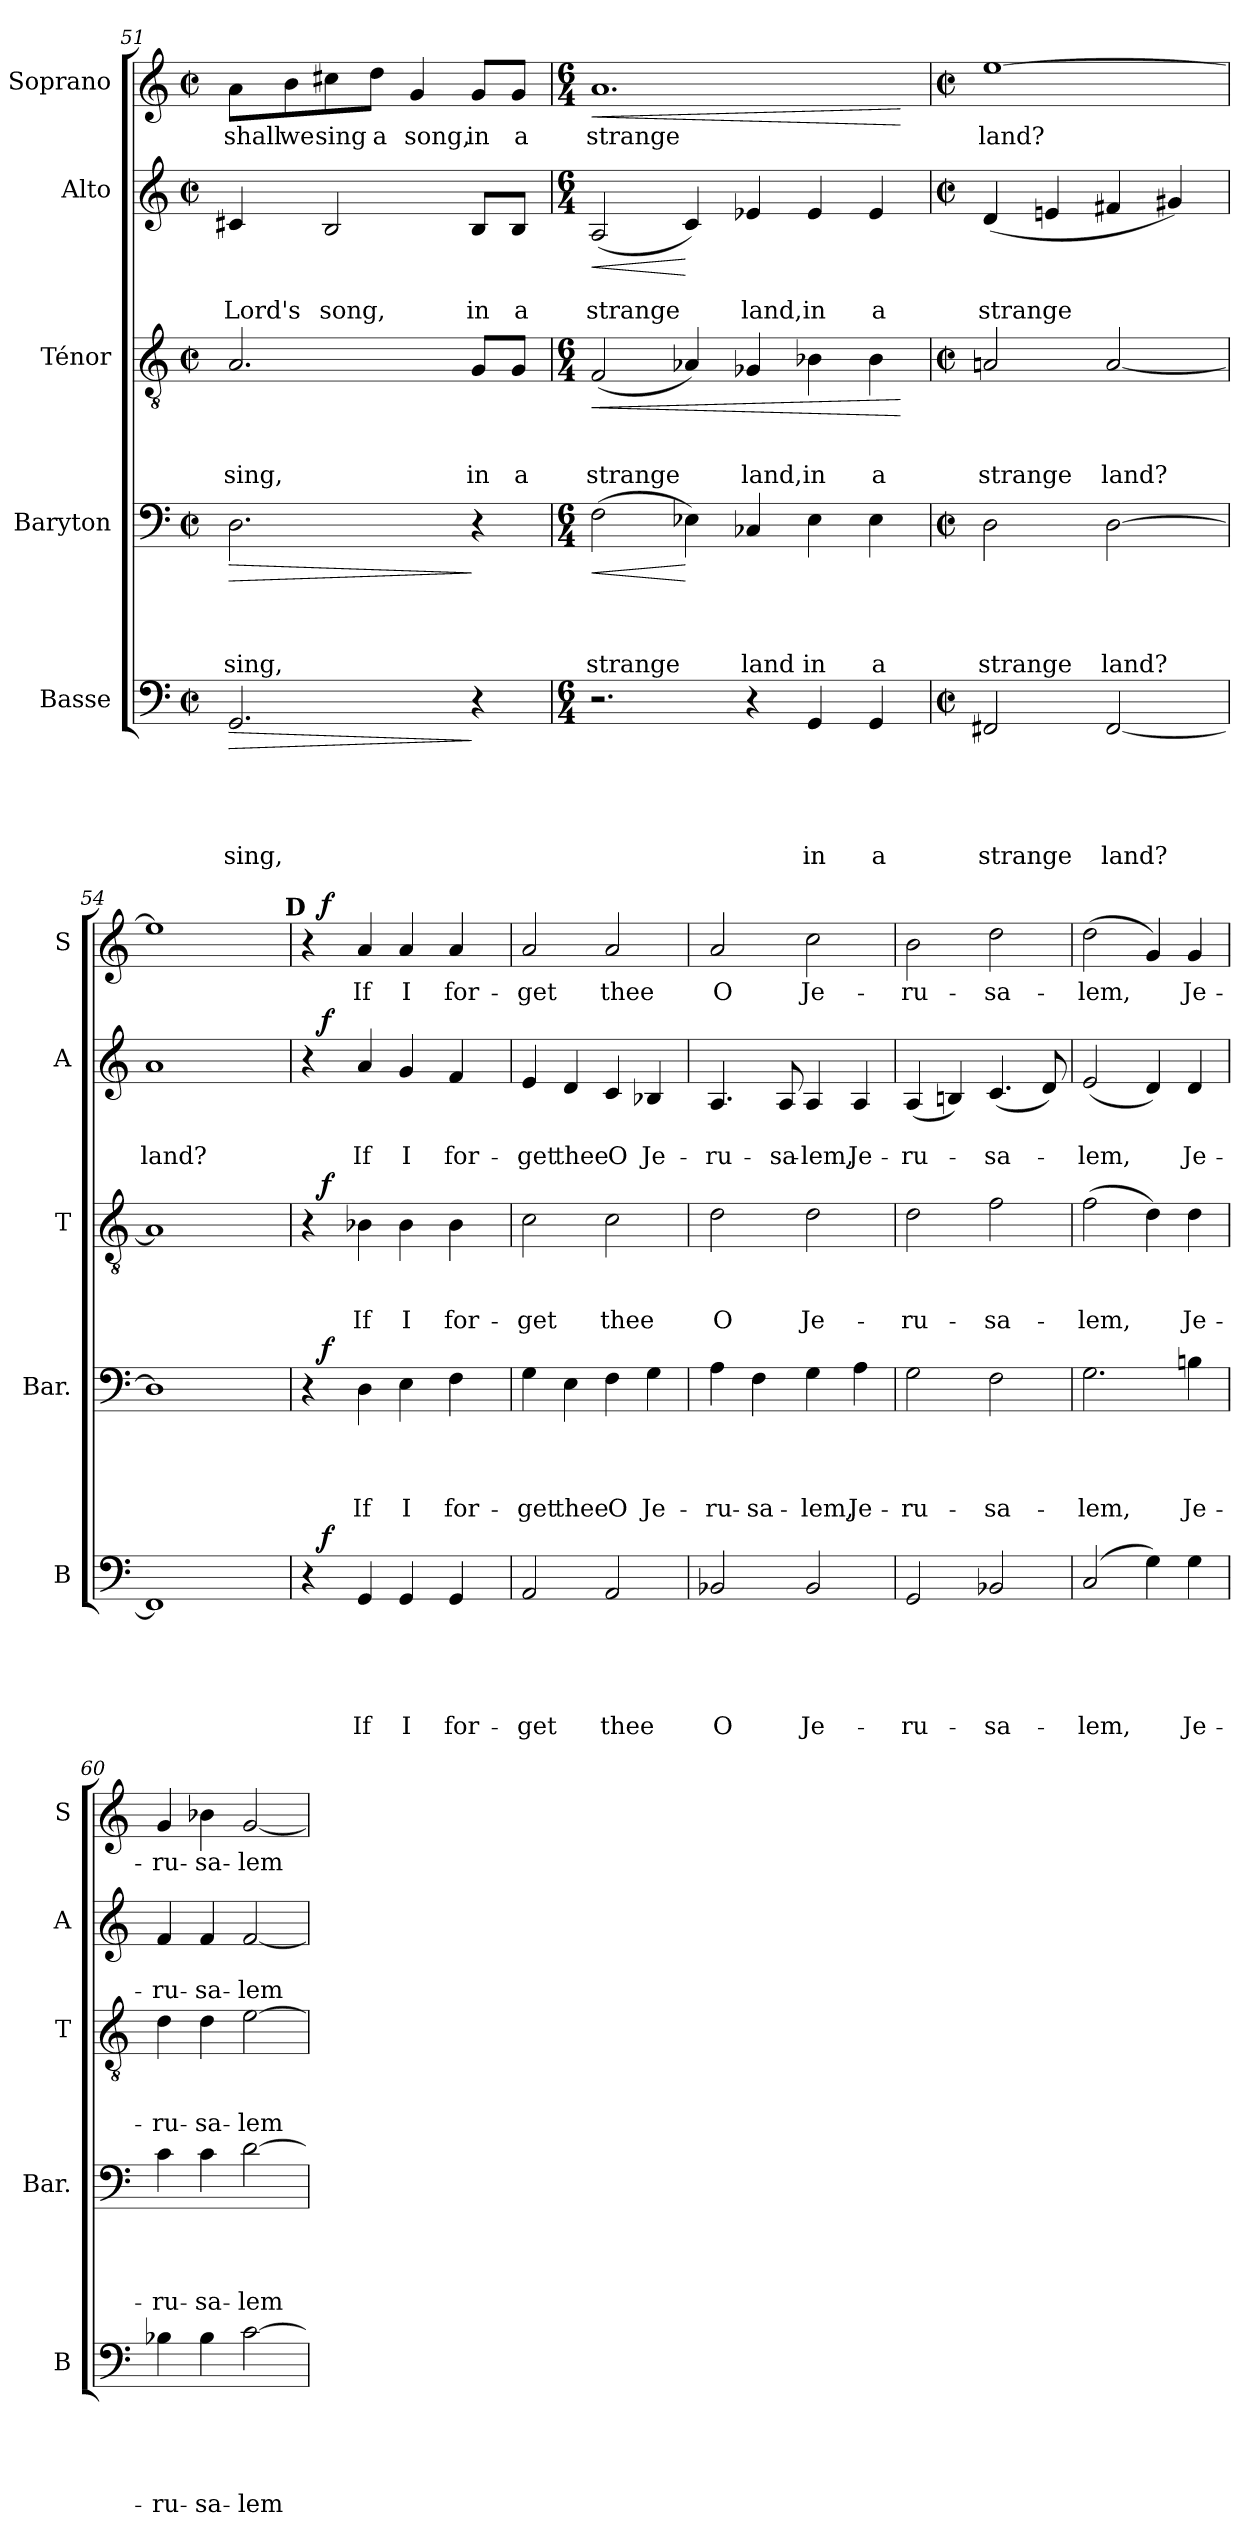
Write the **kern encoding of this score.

**kern	**text	**text	**text	**text	**text	**dynam	**kern	**text	**text	**text	**text	**dynam	**kern	**text	**text	**text	**dynam	**kern	**text	**text	**dynam	**kern	**text	**dynam
*part5	*part5	*part5	*part5	*part5	*part5	*part5	*part4	*part4	*part4	*part4	*part4	*part4	*part3	*part3	*part3	*part3	*part3	*part2	*part2	*part2	*part2	*part1	*part1	*part1
*staff5	*staff5	*staff5	*staff5	*staff5	*staff5	*staff5	*staff4	*staff4	*staff4	*staff4	*staff4	*staff4	*staff3	*staff3	*staff3	*staff3	*staff3	*staff2	*staff2	*staff2	*staff2	*staff1	*staff1	*staff1
*I"Basse	*	*	*	*	*	*	*I"Baryton	*	*	*	*	*	*I"Ténor	*	*	*	*	*I"Alto	*	*	*	*I"Soprano	*	*
*I'B	*	*	*	*	*	*	*I'Bar.	*	*	*	*	*	*I'T	*	*	*	*	*I'A	*	*	*	*I'S	*	*
*clefF4	*	*	*	*	*	*	*clefF4	*	*	*	*	*	*clefGv2	*	*	*	*	*clefG2	*	*	*	*clefG2	*	*
*k[]	*	*	*	*	*	*	*k[]	*	*	*	*	*	*k[]	*	*	*	*	*k[]	*	*	*	*k[]	*	*
*C:	*	*	*	*	*	*	*C:	*	*	*	*	*	*C:	*	*	*	*	*C:	*	*	*	*C:	*	*
*M2/2	*	*	*	*	*	*	*M2/2	*	*	*	*	*	*M2/2	*	*	*	*	*M2/2	*	*	*	*M2/2	*	*
*met(c|)	*	*	*	*	*	*	*met(c|)	*	*	*	*	*	*met(c|)	*	*	*	*	*met(c|)	*	*	*	*met(c|)	*	*
=51	=51	=51	=51	=51	=51	=51	=51	=51	=51	=51	=51	=51	=51	=51	=51	=51	=51	=51	=51	=51	=51	=51	=51	=51
!	!	!	!	!	!LO:LY:b	!LO:HP:b	!	!	!	!	!LO:LY:b	!LO:HP:b	!	!	!	!LO:LY:b	!	!	!	!LO:LY:b	!	!	!LO:LY:b	!
2.GG/	.	.	.	.	sing,	>	2.D\	.	.	.	sing,	>	2.A/	.	.	sing,	.	4c#X/	.	Lord's	.	8a\L	shall	.
!	!	!	!	!	!	!	!	!	!	!	!	!	!	!	!	!	!	!	!	!	!	!	!LO:LY:b	!
.	.	.	.	.	.	.	.	.	.	.	.	.	.	.	.	.	.	.	.	.	.	8b\	we	.
!	!	!	!	!	!	!	!	!	!	!	!	!	!	!	!	!	!	!	!	!LO:LY:b	!	!	!LO:LY:b	!
.	.	.	.	.	.	.	.	.	.	.	.	.	.	.	.	.	.	2B/	.	song,	.	8cc#X\	sing	.
!	!	!	!	!	!	!	!	!	!	!	!	!	!	!	!	!	!	!	!	!	!	!	!LO:LY:b	!
.	.	.	.	.	.	.	.	.	.	.	.	.	.	.	.	.	.	.	.	.	.	8dd\J	a	.
!	!	!	!	!	!	!	!	!	!	!	!	!	!	!	!	!	!	!	!	!	!	!	!LO:LY:b	!
.	.	.	.	.	.	.	.	.	.	.	.	.	.	.	.	.	.	.	.	.	.	4g/	song,	.
!	!	!	!	!	!	!	!	!	!	!	!	!	!	!	!	!LO:LY:b	!	!	!	!LO:LY:b	!	!	!LO:LY:b	!
4r	.	.	.	.	.	]	4r	.	.	.	.	]	8G/L	.	.	in	.	8B/L	.	in	.	8g/L	in	.
!	!	!	!	!	!	!	!	!	!	!	!	!	!	!	!	!LO:LY:b	!	!	!	!LO:LY:b	!	!	!LO:LY:b	!
.	.	.	.	.	.	.	.	.	.	.	.	.	8G/J	.	.	a	.	8B/J	.	a	.	8g/J	a	.
=52	=52	=52	=52	=52	=52	=52	=52	=52	=52	=52	=52	=52	=52	=52	=52	=52	=52	=52	=52	=52	=52	=52	=52	=52
*M6/4	*	*	*	*	*	*	*M6/4	*	*	*	*	*	*M6/4	*	*	*	*	*M6/4	*	*	*	*M6/4	*	*
!	!	!	!	!	!	!	!	!	!	!	!LO:LY:b	!LO:HP:b	!	!	!	!LO:LY:b	!LO:HP:b	!	!	!LO:LY:b	!LO:HP:b	!	!LO:LY:b	!LO:HP:b
2.r	.	.	.	.	.	.	(>2F\	.	.	.	strange	<	(<2F/	.	.	strange	<	(<2A/	.	strange	<	1.a	strange	<
.	.	.	.	.	.	.	4E-X\)	.	.	.	.	[	4A-X/)	.	.	.	.	4c/)	.	.	[	.	.	.
!	!	!	!	!	!	!	!	!	!	!	!LO:LY:b	!	!	!	!	!LO:LY:b	!	!	!	!LO:LY:b	!	!	!	!
4r	.	.	.	.	.	.	4C-X/	.	.	.	land	.	4G-X/	.	.	land,	.	4e-X/	.	land,	.	.	.	.
!	!	!	!	!	!LO:LY:b	!	!	!	!	!	!LO:LY:b	!	!	!	!	!LO:LY:b	!	!	!	!LO:LY:b	!	!	!	!
4GG/	.	.	.	.	in	.	4E-\	.	.	.	in	.	4B-X\	.	.	in	.	4e-/	.	in	.	.	.	.
!	!	!	!	!	!LO:LY:b	!	!	!	!	!	!LO:LY:b	!	!	!	!	!LO:LY:b	!	!	!	!LO:LY:b	!	!	!	!
4GG/	.	.	.	.	a	.	4E-\	.	.	.	a	.	4B-\	.	.	a	.	4e-/	.	a	.	.	.	.
.	.	.	.	.	.	.	.	.	.	.	.	.	.	.	.	.	[	.	.	.	.	.	.	[
=53	=53	=53	=53	=53	=53	=53	=53	=53	=53	=53	=53	=53	=53	=53	=53	=53	=53	=53	=53	=53	=53	=53	=53	=53
*M2/2	*	*	*	*	*	*	*M2/2	*	*	*	*	*	*M2/2	*	*	*	*	*M2/2	*	*	*	*M2/2	*	*
*met(c|)	*	*	*	*	*	*	*met(c|)	*	*	*	*	*	*met(c|)	*	*	*	*	*met(c|)	*	*	*	*met(c|)	*	*
!	!	!	!	!	!LO:LY:b	!	!	!	!	!	!LO:LY:b	!	!	!	!	!LO:LY:b	!	!	!	!LO:LY:b	!	!	!LO:LY:b	!
2FF#X/	.	.	.	.	strange	.	2D\	.	.	.	strange	.	2Ani/	.	.	strange	.	(<4d/	.	strange	.	[>1ee	land?	.
.	.	.	.	.	.	.	.	.	.	.	.	.	.	.	.	.	.	4eni/	.	.	.	.	.	.
!	!	!	!	!	!LO:LY:b	!	!	!	!	!	!LO:LY:b	!	!	!	!	!LO:LY:b	!	!	!	!	!	!	!	!
[<2FF#/	.	.	.	.	land?	.	[>2D\	.	.	.	land?	.	[<2A/	.	.	land?	.	4f#X/	.	.	.	.	.	.
.	.	.	.	.	.	.	.	.	.	.	.	.	.	.	.	.	.	4g#X/)	.	.	.	.	.	.
=54	=54	=54	=54	=54	=54	=54	=54	=54	=54	=54	=54	=54	=54	=54	=54	=54	=54	=54	=54	=54	=54	=54	=54	=54
!	!	!	!	!	!	!	!	!	!	!	!	!	!	!	!	!	!	!	!	!LO:LY:b	!	!	!	!
*	*	*	*	*	*	*	*	*	*	*	*	*	*	*	*	*	*	*	*	*	*	*^	*	*
1FF#]	.	.	.	.	.	.	1D]	.	.	.	.	.	1A]	.	.	.	.	1a	.	land?	.	1ee]	3%2ryy	.	.
.	.	.	.	.	.	.	.	.	.	.	.	.	.	.	.	.	.	.	.	.	.	.	6ryy	.	.
.	.	.	.	.	.	.	.	.	.	.	.	.	.	.	.	.	.	.	.	.	.	.	12...ryy	.	.
!	!	!	!	!	!	!	!	!	!	!	!	!	!	!	!	!	!	!	!	!	!	!	!LO:TX:a:B:t=D	!	!
.	.	.	.	.	.	.	.	.	.	.	.	.	.	.	.	.	.	.	.	.	.	.	96ryy	.	.
=55	=55	=55	=55	=55	=55	=55	=55	=55	=55	=55	=55	=55	=55	=55	=55	=55	=55	=55	=55	=55	=55	=55	=55	=55	=55
*^	*	*	*	*	*	*	*^	*	*	*	*	*	*^	*	*	*	*	*^	*	*	*	*	*	*	*
4r	24ryy	.	.	.	.	.	.	4r	24ryy	.	.	.	.	.	4r	24ryy	.	.	.	.	4r	24ryy	.	.	.	4r	24ryy	.	.
.	96ryy	.	.	.	.	.	.	.	96ryy	.	.	.	.	.	.	96ryy	.	.	.	.	.	96ryy	.	.	.	.	96ryy	.	.
!	!	!	!	!	!	!	!LO:DY:b	!	!	!	!	!	!	!LO:DY:b	!	!	!	!	!	!LO:DY:b	!	!	!	!	!LO:DY:b	!	!	!	!LO:DY:b
.	3%2ryy	.	.	.	.	.	f	.	3%2ryy	.	.	.	.	f	.	3%2ryy	.	.	.	f	.	3%2ryy	.	.	f	.	3%2ryy	.	f
!	!	!	!	!	!	!LO:LY:b	!	!	!	!	!	!	!LO:LY:b	!	!	!	!	!	!LO:LY:b	!	!	!	!	!LO:LY:b	!	!	!	!LO:LY:b	!
4GG/	.	.	.	.	.	If	.	4D\	.	.	.	.	If	.	4B-X\	.	.	.	If	.	4a/	.	.	If	.	4a/	.	If	.
!	!	!	!	!	!	!LO:LY:b	!	!	!	!	!	!	!LO:LY:b	!	!	!	!	!	!LO:LY:b	!	!	!	!	!LO:LY:b	!	!	!	!LO:LY:b	!
4GG/	.	.	.	.	.	I	.	4E\	.	.	.	.	I	.	4B-\	.	.	.	I	.	4g/	.	.	I	.	4a/	.	I	.
.	6ryy	.	.	.	.	.	.	.	6ryy	.	.	.	.	.	.	6ryy	.	.	.	.	.	6ryy	.	.	.	.	6ryy	.	.
!	!	!	!	!	!	!LO:LY:b	!	!	!	!	!	!	!LO:LY:b	!	!	!	!	!	!LO:LY:b	!	!	!	!	!LO:LY:b	!	!	!	!LO:LY:b	!
4GG/	.	.	.	.	.	for-	.	4F\	.	.	.	.	for-	.	4B-\	.	.	.	for-	.	4f/	.	.	for-	.	4a/	.	for-	.
.	12ryy	.	.	.	.	.	.	.	12ryy	.	.	.	.	.	.	12ryy	.	.	.	.	.	12ryy	.	.	.	.	12ryy	.	.
.	48.ryy	.	.	.	.	.	.	.	48.ryy	.	.	.	.	.	.	48.ryy	.	.	.	.	.	48.ryy	.	.	.	.	48.ryy	.	.
!!LO:LB:g=z
=56	=56	=56	=56	=56	=56	=56	=56	=56	=56	=56	=56	=56	=56	=56	=56	=56	=56	=56	=56	=56	=56	=56	=56	=56	=56	=56	=56	=56	=56
!	!	!	!	!	!	!LO:LY:b	!	!	!	!	!	!	!LO:LY:b	!	!	!	!	!	!LO:LY:b	!	!	!	!	!LO:LY:b	!	!	!	!LO:LY:b	!
*v	*v	*	*	*	*	*	*	*	*	*	*	*	*	*	*v	*v	*	*	*	*	*v	*v	*	*	*	*v	*v	*	*
*	*	*	*	*	*	*	*v	*v	*	*	*	*	*	*	*	*	*	*	*	*	*	*	*	*	*
2AA/	.	.	.	.	-get	.	4G\	.	.	.	-get	.	2c\	.	.	-get	.	4e/	.	-get	.	2a/	-get	.
!	!	!	!	!	!	!	!	!	!	!	!LO:LY:b	!	!	!	!	!	!	!	!	!LO:LY:b	!	!	!	!
.	.	.	.	.	.	.	4E\	.	.	.	thee	.	.	.	.	.	.	4d/	.	thee	.	.	.	.
!	!	!	!	!	!LO:LY:b	!	!	!	!	!	!LO:LY:b	!	!	!	!	!LO:LY:b	!	!	!	!LO:LY:b	!	!	!LO:LY:b	!
2AA/	.	.	.	.	thee	.	4F\	.	.	.	O	.	2c\	.	.	thee	.	4c/	.	O	.	2a/	thee	.
!	!	!	!	!	!	!	!	!	!	!	!LO:LY:b	!	!	!	!	!	!	!	!	!LO:LY:b	!	!	!	!
.	.	.	.	.	.	.	4G\	.	.	.	Je-	.	.	.	.	.	.	4B-X/	.	Je-	.	.	.	.
=57	=57	=57	=57	=57	=57	=57	=57	=57	=57	=57	=57	=57	=57	=57	=57	=57	=57	=57	=57	=57	=57	=57	=57	=57
!	!	!	!	!	!LO:LY:b	!	!	!	!	!	!LO:LY:b	!	!	!	!	!LO:LY:b	!	!	!	!LO:LY:b	!	!	!LO:LY:b	!
2BB-X/	.	.	.	.	O	.	4A\	.	.	.	-ru-	.	2d\	.	.	O	.	4.A/	.	-ru-	.	2a/	O	.
!	!	!	!	!	!	!	!	!	!	!	!LO:LY:b	!	!	!	!	!	!	!	!	!	!	!	!	!
.	.	.	.	.	.	.	4F\	.	.	.	-sa-	.	.	.	.	.	.	.	.	.	.	.	.	.
!	!	!	!	!	!	!	!	!	!	!	!	!	!	!	!	!	!	!	!	!LO:LY:b	!	!	!	!
.	.	.	.	.	.	.	.	.	.	.	.	.	.	.	.	.	.	8A/	.	-sa-	.	.	.	.
!	!	!	!	!	!LO:LY:b	!	!	!	!	!	!LO:LY:b	!	!	!	!	!LO:LY:b	!	!	!	!LO:LY:b	!	!	!LO:LY:b	!
2BB-/	.	.	.	.	Je-	.	4G\	.	.	.	-lem,	.	2d\	.	.	Je-	.	4A/	.	-lem,	.	2cc\	Je-	.
!	!	!	!	!	!	!	!	!	!	!	!LO:LY:b	!	!	!	!	!	!	!	!	!LO:LY:b	!	!	!	!
.	.	.	.	.	.	.	4A\	.	.	.	Je-	.	.	.	.	.	.	4A/	.	Je-	.	.	.	.
=58	=58	=58	=58	=58	=58	=58	=58	=58	=58	=58	=58	=58	=58	=58	=58	=58	=58	=58	=58	=58	=58	=58	=58	=58
!	!	!	!	!	!LO:LY:b	!	!	!	!	!	!LO:LY:b	!	!	!	!	!LO:LY:b	!	!	!	!LO:LY:b	!	!	!LO:LY:b	!
2GG/	.	.	.	.	-ru-	.	2G\	.	.	.	-ru-	.	2d\	.	.	-ru-	.	(<4A/	.	-ru-	.	2b\	-ru-	.
.	.	.	.	.	.	.	.	.	.	.	.	.	.	.	.	.	.	4Bni/)	.	.	.	.	.	.
!	!	!	!	!	!LO:LY:b	!	!	!	!	!	!LO:LY:b	!	!	!	!	!LO:LY:b	!	!	!	!LO:LY:b	!	!	!LO:LY:b	!
2BB-X/	.	.	.	.	-sa-	.	2F\	.	.	.	-sa-	.	2f\	.	.	-sa-	.	(<4.c/	.	-sa-	.	2dd\	-sa-	.
.	.	.	.	.	.	.	.	.	.	.	.	.	.	.	.	.	.	8d/)	.	.	.	.	.	.
=59	=59	=59	=59	=59	=59	=59	=59	=59	=59	=59	=59	=59	=59	=59	=59	=59	=59	=59	=59	=59	=59	=59	=59	=59
!	!	!	!	!	!LO:LY:b	!	!	!	!	!	!LO:LY:b	!	!	!	!	!LO:LY:b	!	!	!	!LO:LY:b	!	!	!LO:LY:b	!
(2C/	.	.	.	.	-lem,	.	2.G\	.	.	.	-lem,	.	(>2f\	.	.	-lem,	.	(<2e/	.	-lem,	.	(>2dd\	-lem,	.
4G\)	.	.	.	.	.	.	.	.	.	.	.	.	4d\)	.	.	.	.	4d/)	.	.	.	4g/)	.	.
!	!	!	!	!	!LO:LY:b	!	!	!	!	!	!LO:LY:b	!	!	!	!	!LO:LY:b	!	!	!	!LO:LY:b	!	!	!LO:LY:b	!
4G\	.	.	.	.	Je-	.	4Bni\	.	.	.	Je-	.	4d\	.	.	Je-	.	4d/	.	Je-	.	4g/	Je-	.
=60	=60	=60	=60	=60	=60	=60	=60	=60	=60	=60	=60	=60	=60	=60	=60	=60	=60	=60	=60	=60	=60	=60	=60	=60
!	!	!	!	!	!LO:LY:b	!	!	!	!	!	!LO:LY:b	!	!	!	!	!LO:LY:b	!	!	!	!LO:LY:b	!	!	!LO:LY:b	!
4B-X\	.	.	.	.	-ru-	.	4c\	.	.	.	-ru-	.	4d\	.	.	-ru-	.	4f/	.	-ru-	.	4g/	-ru-	.
!	!	!	!	!	!LO:LY:b	!	!	!	!	!	!LO:LY:b	!	!	!	!	!LO:LY:b	!	!	!	!LO:LY:b	!	!	!LO:LY:b	!
4B-\	.	.	.	.	-sa-	.	4c\	.	.	.	-sa-	.	4d\	.	.	-sa-	.	4f/	.	-sa-	.	4b-X\	-sa-	.
!	!	!	!	!	!LO:LY:b	!	!	!	!	!	!LO:LY:b	!	!	!	!	!LO:LY:b	!	!	!	!LO:LY:b	!	!	!LO:LY:b	!
[>2c\	.	.	.	.	-lem	.	[>2d\	.	.	.	-lem	.	[>2e\	.	.	-lem	.	[<2f/	.	-lem	.	[<2g/	-lem	.
=	=	=	=	=	=	=	=	=	=	=	=	=	=	=	=	=	=	=	=	=	=	=	=	=
*-	*-	*-	*-	*-	*-	*-	*-	*-	*-	*-	*-	*-	*-	*-	*-	*-	*-	*-	*-	*-	*-	*-	*-	*-
